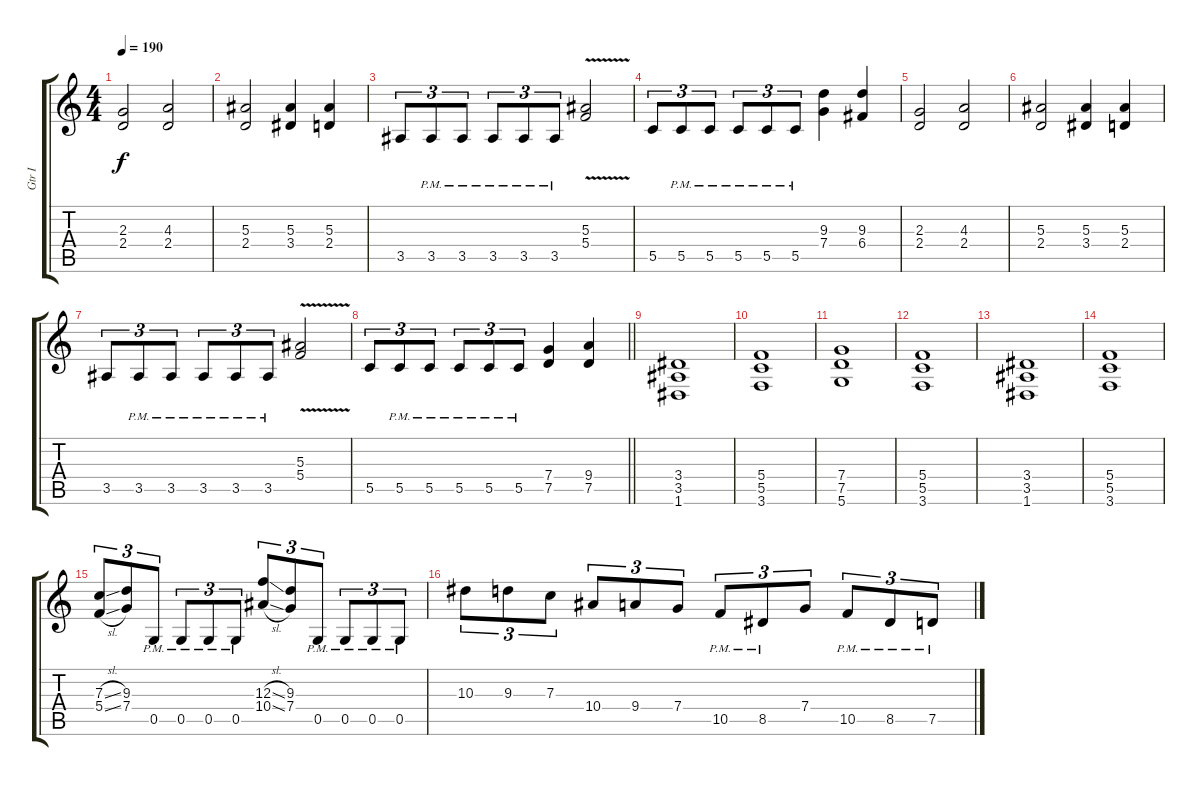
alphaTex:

\track ("Gtr I" "Gtr I") {instrument distortionguitar}
\staff {score tabs}
\tuning (D4 A3 F3 C3 G2 D2) {hide}
\ts (4 4)
\tempo 190
\clef g2
\ks c
(2.3 2.4).2{dy f instrument distortionguitar} (4.3 2.4).2 |
(5.3 2.4).2 (5.3 3.4).4 (5.3 2.4).4 |
3.5.8{tu (3 2)} 3.5{pm}.8{tu (3 2)} 3.5{pm}.8{tu (3 2)} 3.5{pm}.8{tu (3 2)} 3.5{pm}.8{tu (3 2)} 3.5{pm}.8{tu (3 2)} (5.3{v} 5.4{v}).2 |
5.5.8{tu (3 2)} 5.5{pm}.8{tu (3 2)} 5.5{pm}.8{tu (3 2)} 5.5{pm}.8{tu (3 2)} 5.5{pm}.8{tu (3 2)} 5.5{pm}.8{tu (3 2)} (9.3 7.4).4 (9.3 6.4).4 |
(2.3 2.4).2 (4.3 2.4).2 |
(5.3 2.4).2 (5.3 3.4).4 (5.3 2.4).4 |
3.5.8{tu (3 2)} 3.5{pm}.8{tu (3 2)} 3.5{pm}.8{tu (3 2)} 3.5{pm}.8{tu (3 2)} 3.5{pm}.8{tu (3 2)} 3.5{pm}.8{tu (3 2)} (5.3{v} 5.4{v}).2 |
\barLineRight lightlight
5.5.8{tu (3 2)} 5.5{pm}.8{tu (3 2)} 5.5{pm}.8{tu (3 2)} 5.5{pm}.8{tu (3 2)} 5.5{pm}.8{tu (3 2)} 5.5{pm}.8{tu (3 2)} (7.4 7.5).4 (9.4 7.5).4 |
(3.4 3.5 1.6).1 |
(5.4 5.5 3.6).1 |
(7.4 7.5 5.6).1 |
(5.4 5.5 3.6).1 |
(3.4 3.5 1.6).1 |
(5.4 5.5 3.6).1 |
(7.3{sl} 5.4{sl}).8{tu (3 2)} (9.3 7.4).8{tu (3 2)} 0.5{pm}.8{tu (3 2)} 0.5{pm}.8{tu (3 2)} 0.5{pm}.8{tu (3 2)} 0.5{pm}.8{tu (3 2)} (12.3{sl} 10.4{sl}).8{tu (3 2)} (9.3 7.4).8{tu (3 2)} 0.5{pm}.8{tu (3 2)} 0.5{pm}.8{tu (3 2)} 0.5{pm}.8{tu (3 2)} 0.5{pm}.8{tu (3 2)} |
10.3.8{tu (3 2)} 9.3.8{tu (3 2)} 7.3.8{tu (3 2)} 10.4.8{tu (3 2)} 9.4.8{tu (3 2)} 7.4.8{tu (3 2)} 10.5{pm}.8{tu (3 2)} 8.5{pm}.8{tu (3 2)} 7.4.8{tu (3 2)} 10.5{pm}.8{tu (3 2)} 8.5{pm}.8{tu (3 2)} 7.5{pm}.8{tu (3 2)}
